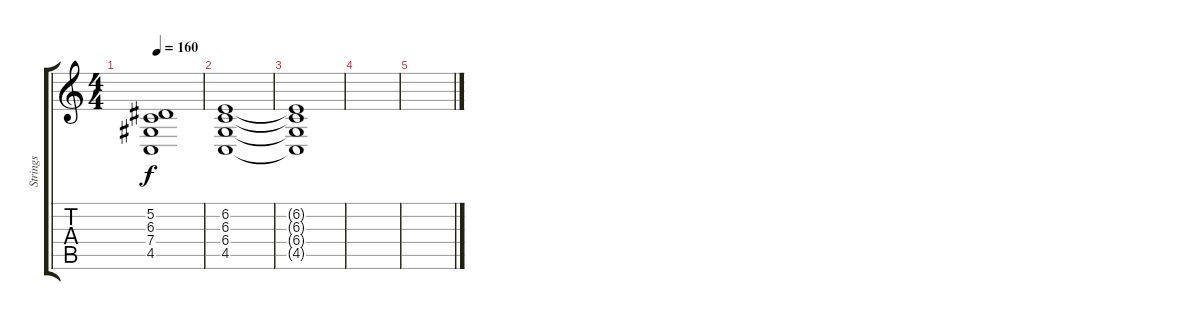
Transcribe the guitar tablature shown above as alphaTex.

\track ("Strings" "Strings") {instrument stringensemble2}
\staff {score tabs}
\tuning (Eb4 Bb3 Gb3 Db3 Ab2 Eb2) {hide}
\ts (4 4)
\tempo 160
\clef g2
\ks c
(5.2{t} 6.3{t} 7.4{t} 4.5{t}).1{dy f} |
(6.2 6.3 6.4 4.5).1 |
(6.2{t} 6.3{t} 6.4{t} 4.5{t}).1 |
|
\section ("" "")
